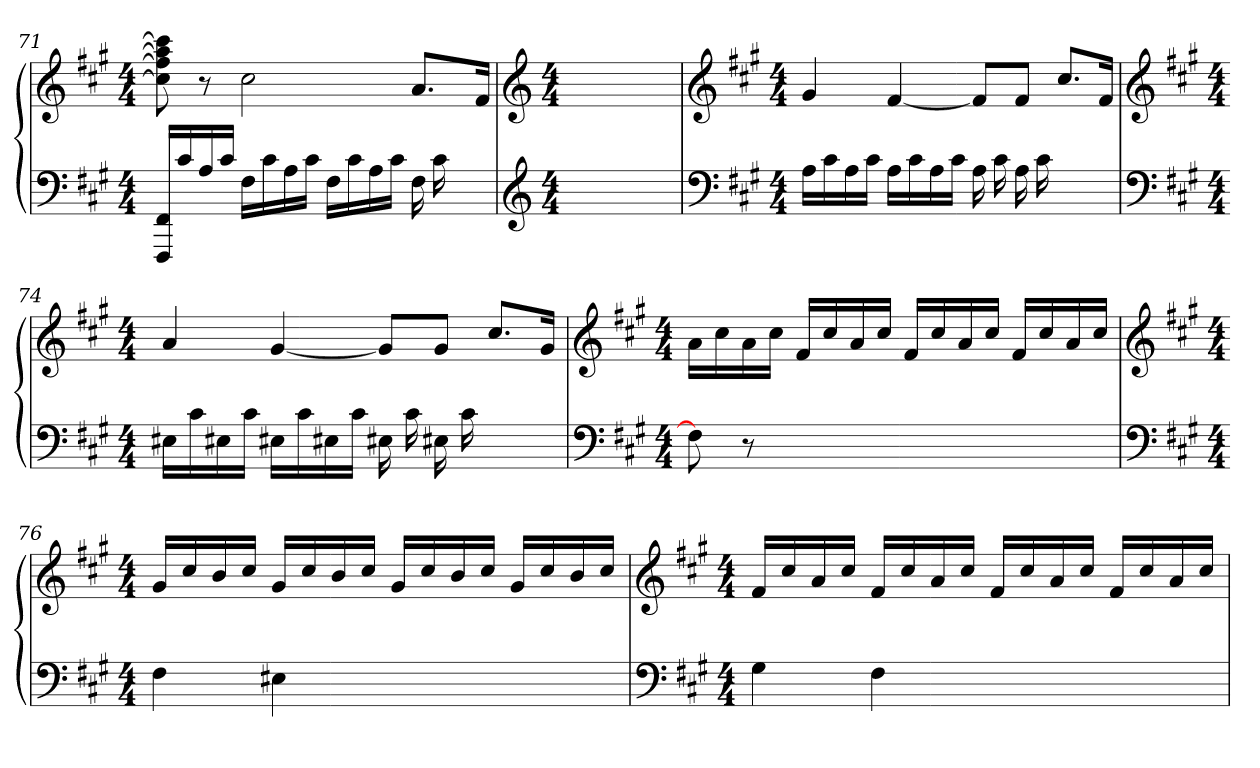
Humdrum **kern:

**kern	**kern
*part2	*part1
*staff2	*staff1
*clefF4	*clefG2
*k[f#c#g#]	*k[f#c#g#]
*M4/4	*M4/4
=71	=71
16FF#/ 16FFF#LL	8ccc#\] 8aa] 8ff#] 8cc#]
16c#/	.
16A/	8r
16c#/JJ	.
16F#\LL	2cc#\
16c#\	.
16A\	.
16c#\JJ	.
16F#\LL	.
16c#\	.
16A\	.
16c#\JJ	.
16F#\LL	8.a/L
16c#\	.
8ryy	.
.	16f#/Jk
=72	=72
*clefG2	*clefG2
*M4/4	*M4/4
1ryy	1ryy
=73	=73
*clefF4	*clefG2
*k[f#c#g#]	*k[f#c#g#]
*M4/4	*M4/4
16A\LL	4g#/
16c#\	.
16A\	.
16c#\JJ	.
16A\LL	[4f#/
16c#\	.
16A\	.
16c#\JJ	.
16A\LL	8f#/L]
16c#\	.
16A\	8f#/J
16c#	.
4ryy	8.cc#/L
.	16f#/Jk
=74	=74
*clefF4	*clefG2
*k[f#c#g#]	*k[f#c#g#]
*M4/4	*M4/4
16E#X\LL	4a/
16c#\	.
16E#X\	.
16c#\JJ	.
16E#X\LL	[4g#/
16c#\	.
16E#X\	.
16c#\JJ	.
16E#X\LL	8g#/L]
16c#\	.
16E#X\	8g#/J
16c#	.
4ryy	8.cc#/L
.	16g#/Jk
=75	=75
*clefF4	*clefG2
*k[f#c#g#]	*k[f#c#g#]
*M4/4	*M4/4
8F#\]	16a\LL
.	16cc#\
8r	16a\
.	16cc#\JJ
2.ryy	16f#/LL
.	16cc#/
.	16a/
.	16cc#/JJ
.	16f#/LL
.	16cc#/
.	16a/
.	16cc#/JJ
.	16f#/LL
.	16cc#/
.	16a/
.	16cc#/JJ
=76	=76
*clefF4	*clefG2
*k[f#c#g#]	*k[f#c#g#]
*M4/4	*M4/4
4F#\	16g#/LL
.	16cc#/
.	16b/
.	16cc#/JJ
4E#X\	16g#/LL
.	16cc#/
.	16b/
.	16cc#/JJ
2ryy	16g#/LL
.	16cc#/
.	16b/
.	16cc#/JJ
.	16g#/LL
.	16cc#/
.	16b/
.	16cc#/JJ
=77	=77
*clefF4	*clefG2
*k[f#c#g#]	*k[f#c#g#]
*M4/4	*M4/4
4G#\	16f#/LL
.	16cc#/
.	16a/
.	16cc#/JJ
4F#\	16f#/LL
.	16cc#/
.	16a/
.	16cc#/JJ
2ryy	16f#/LL
.	16cc#/
.	16a/
.	16cc#/JJ
.	16f#/LL
.	16cc#/
.	16a/
.	16cc#/JJ
=	=
*-	*-
